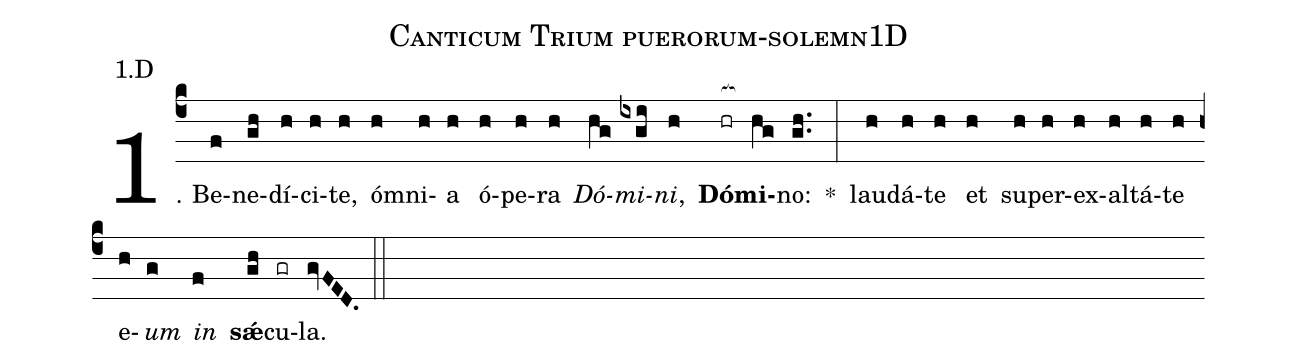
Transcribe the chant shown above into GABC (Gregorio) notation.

name: Canticum Trium puerorum-solemn1D;
annotation: 1.D;
%%
(c4)1. Be(f)ne(gh)dí(h)ci(h)te,(h) óm(h)ni(h)a(h) ó(h)pe(h)ra(h) <i>Dó</i>(hg)<i>mi</i>(ixgi)<i>ni</i>,(h) <b>Dó</b>(hr[ocb:1{])<b>mi</b>(hg[ocb:0}])no:(gh..) *(:) lau(h)dá(h)te(h) et(h) su(h)per(h)ex(h)al(h)tá(h)te(h) e(h)<i>um</i>(g) <i>in</i>(f) <b>sǽ</b>(gh)cu(gr)la.(gvFED.) (::)
